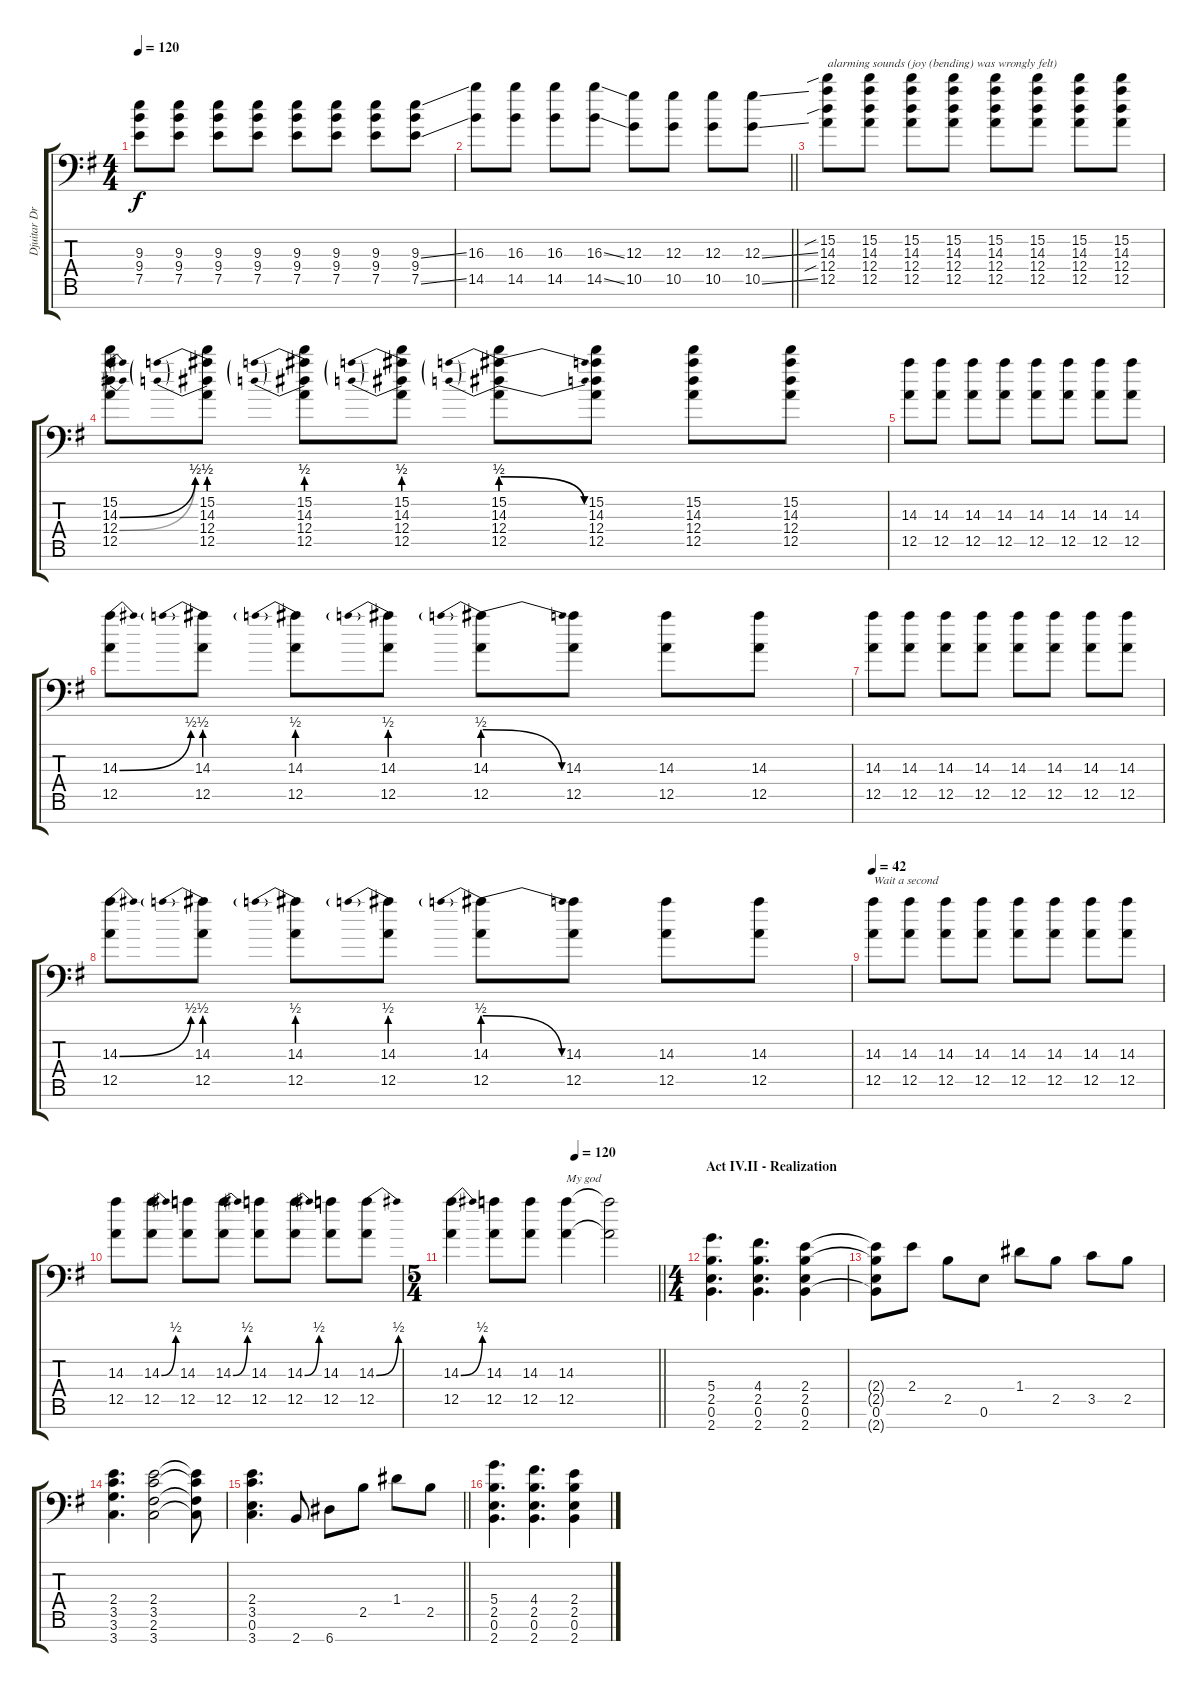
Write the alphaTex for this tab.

\track ("Djuitar Dropped A" "Djuitar Dr") {instrument distortionguitar}
\staff {score tabs}
\tuning (E4 B3 G3 D3 A2 E2 A1) {hide}
\ts (4 4)
\tempo 120
\clef f4
\ks eminor
(9.3 9.4 7.5).8{dy f} (9.3 9.4 7.5).8 (9.3 9.4 7.5).8 (9.3 9.4 7.5).8 (9.3 9.4 7.5).8 (9.3 9.4 7.5).8 (9.3 9.4 7.5).8 (9.3{ss} 9.4 7.5{ss}).8 |
\barLineRight lightlight
(16.3 14.5).8 (16.3 14.5).8 (16.3 14.5).8 (16.3{ss} 14.5{ss}).8 (12.3 10.5).8 (12.3 10.5).8 (12.3 10.5).8 (12.3{ss} 10.5{ss}).8 |
\section ("" "")
(15.2{sib} 14.3 12.4{sib} 12.5).8{txt "alarming sounds (joy (bending) was wrongly felt)"} (15.2 14.3 12.4 12.5).8 (15.2 14.3 12.4 12.5).8 (15.2 14.3 12.4 12.5).8 (15.2 14.3 12.4 12.5).8 (15.2 14.3 12.4 12.5).8 (15.2 14.3 12.4 12.5).8 (15.2 14.3 12.4 12.5).8 |
(15.2 14.3{be (bend 0 0 60 2)} 12.4{be (bend 0 0 60 2)} 12.5).8 (15.2 14.3{be (prebend 0 2 60 2)} 12.4{be (prebend 0 2 60 2)} 12.5).8 (15.2 14.3{be (prebend 0 2 60 2)} 12.4{be (prebend 0 2 60 2)} 12.5).8 (15.2 14.3{be (prebend 0 2 60 2)} 12.4{be (prebend 0 2 60 2)} 12.5).8 (15.2 14.3{be (prebendrelease 0 2 60 0)} 12.4{be (prebendrelease 0 2 60 0)} 12.5).8 (15.2 14.3 12.4 12.5).8 (15.2 14.3 12.4 12.5).8 (15.2 14.3 12.4 12.5).8 |
(14.3 12.5).8 (14.3 12.5).8 (14.3 12.5).8 (14.3 12.5).8 (14.3 12.5).8 (14.3 12.5).8 (14.3 12.5).8 (14.3 12.5).8 |
(14.3{be (bend 0 0 60 2)} 12.5).8 (14.3{be (prebend 0 2 60 2)} 12.5).8 (14.3{be (prebend 0 2 60 2)} 12.5).8 (14.3{be (prebend 0 2 60 2)} 12.5).8 (14.3{be (prebendrelease 0 2 60 0)} 12.5).8 (14.3 12.5).8 (14.3 12.5).8 (14.3 12.5).8 |
(14.3 12.5).8 (14.3 12.5).8 (14.3 12.5).8 (14.3 12.5).8 (14.3 12.5).8 (14.3 12.5).8 (14.3 12.5).8 (14.3 12.5).8 |
(14.3{be (bend 0 0 60 2)} 12.5).8 (14.3{be (prebend 0 2 60 2)} 12.5).8 (14.3{be (prebend 0 2 60 2)} 12.5).8 (14.3{be (prebend 0 2 60 2)} 12.5).8 (14.3{be (prebendrelease 0 2 60 0)} 12.5).8 (14.3 12.5).8 (14.3 12.5).8 (14.3 12.5).8 |
\tempo 42
(14.3 12.5).8{txt "Wait a second"} (14.3 12.5).8 (14.3 12.5).8 (14.3 12.5).8 (14.3 12.5).8 (14.3 12.5).8 (14.3 12.5).8 (14.3 12.5).8 |
(14.3 12.5).8 (14.3{be (bend 0 0 60 2)} 12.5).8 (14.3 12.5).8 (14.3{be (bend 0 0 60 2)} 12.5).8 (14.3 12.5).8 (14.3{be (bend 0 0 60 2)} 12.5).8 (14.3 12.5).8 (14.3{be (bend 0 0 60 2)} 12.5).8 |
\ts (5 4)
\tempo (120 0.6)
\barLineRight lightlight
(14.3{be (bend 0 0 60 2)} 12.5).4 (14.3 12.5).8 (14.3 12.5).8 (14.3 12.5).4{txt "My god"} (14.3{t} 12.5{t}).2 |
\ts (4 4)
\section ("" "Act IV.II - Realization")
(5.4 2.5 0.6 2.7).4{d} (4.4 2.5 0.6 2.7).4{d} (2.4 2.5 0.6 2.7).4 |
(2.4{t} 2.5{t} 0.6 2.7{t}).8 2.4.8 2.5.8 0.6.8 1.4.8 2.5.8 3.5.8 2.5.8 |
(2.4 3.5 3.6 3.7).4{d} (2.4 3.5 2.6 3.7).2 (2.4{t} 3.5{t} 2.6{t} 3.7{t}).8 |
\barLineRight lightlight
(2.4 3.5 0.6 3.7).4{d} 2.7.8 6.7.8 2.5.8 1.4.8 2.5.8 |
(5.4 2.5 0.6 2.7).4{d} (4.4 2.5 0.6 2.7).4{d} (2.4 2.5 0.6 2.7).4
